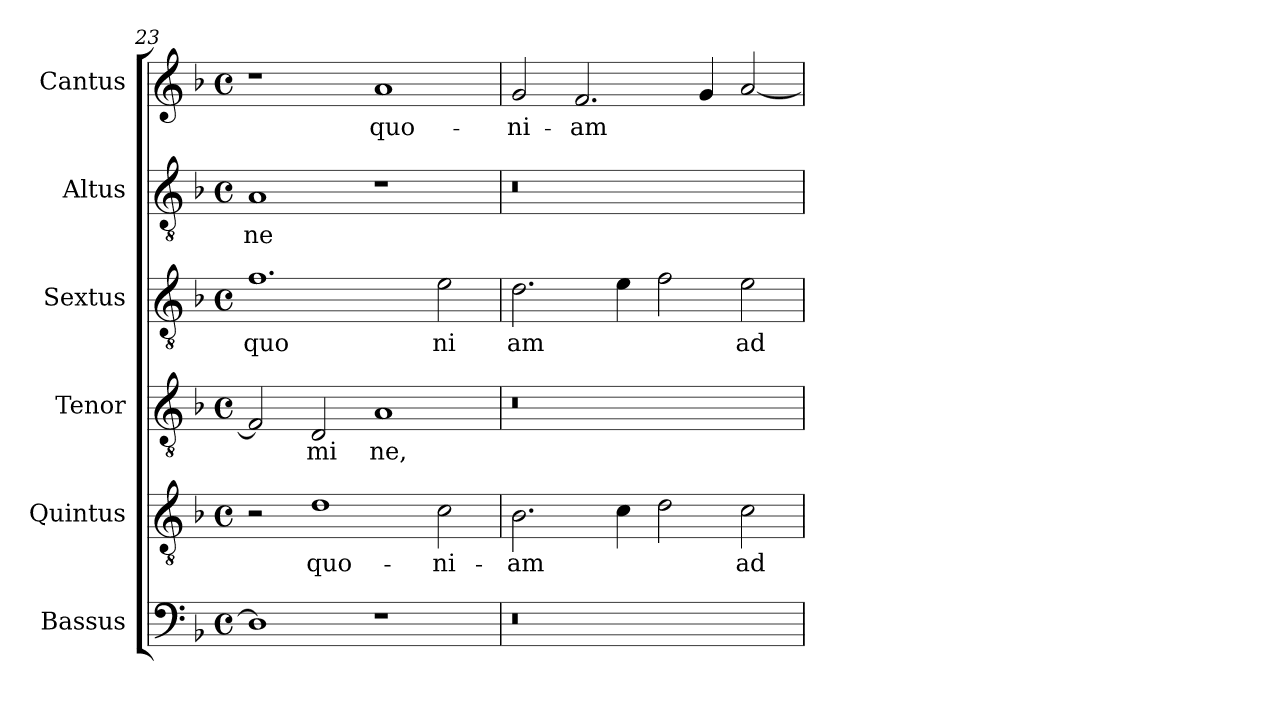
**kern	**kern	**text	**kern	**text	**kern	**text	**kern	**text	**kern	**text
*part6	*part5	*part5	*part4	*part4	*part3	*part3	*part2	*part2	*part1	*part1
*staff6	*staff5	*staff5	*staff4	*staff4	*staff3	*staff3	*staff2	*staff2	*staff1	*staff1
*I"Bassus	*I"Quintus	*	*I"Tenor	*	*I"Sextus	*	*I"Altus	*	*I"Cantus	*
*clefF4	*clefGv2	*	*clefGv2	*	*clefGv2	*	*clefGv2	*	*clefG2	*
*k[b-]	*k[b-]	*	*k[b-]	*	*k[b-]	*	*k[b-]	*	*k[b-]	*
*F:	*F:	*	*F:	*	*F:	*	*F:	*	*F:	*
*M4/4	*M4/4	*	*M4/4	*	*M4/4	*	*M4/4	*	*M4/4	*
*met(c)	*met(c)	*	*met(c)	*	*met(c)	*	*met(c)	*	*met(c)	*
=23	=23	=23	=23	=23	=23	=23	=23	=23	=23	=23
!	!	!	!	!	!	!LO:LY:b:cj	!	!LO:LY:b:cj	!	!
1D]	2r	.	2F/]	.	1.f	quo	1A	-ne	1r	.
!	!	!LO:LY:b:cj	!	!LO:LY:b:cj	!	!	!	!	!	!
.	1d	quo-	2D/	mi	.	.	.	.	.	.
!	!	!	!	!LO:LY:b:cj	!	!	!	!	!	!LO:LY:b:cj
1r	.	.	1A	ne,	.	.	1r	.	1a	quo-
!	!	!LO:LY:b:cj	!	!	!	!LO:LY:b:cj	!	!	!	!
.	2c\	-ni-	.	.	2e\	ni	.	.	.	.
=24	=24	=24	=24	=24	=24	=24	=24	=24	=24	=24
!	!	!LO:LY:b	!	!	!	!LO:LY:b	!	!	!	!LO:LY:b:cj
0r	2.B-\	-am	0r	.	2.d\	am	0r	.	2g/	-ni-
!	!	!	!	!	!	!	!	!	!	!LO:LY:b
.	.	.	.	.	.	.	.	.	2.f/	-am
.	4c\	.	.	.	4e\	.	.	.	.	.
.	2d\	.	.	.	2f\	.	.	.	.	.
.	.	.	.	.	.	.	.	.	4g/	.
!	!	!LO:LY:b:cj	!	!	!	!LO:LY:b:cj	!	!	!	!
.	2c\	ad	.	.	2e\	ad	.	.	[<2a/	.
=	=	=	=	=	=	=	=	=	=	=
*-	*-	*-	*-	*-	*-	*-	*-	*-	*-	*-
